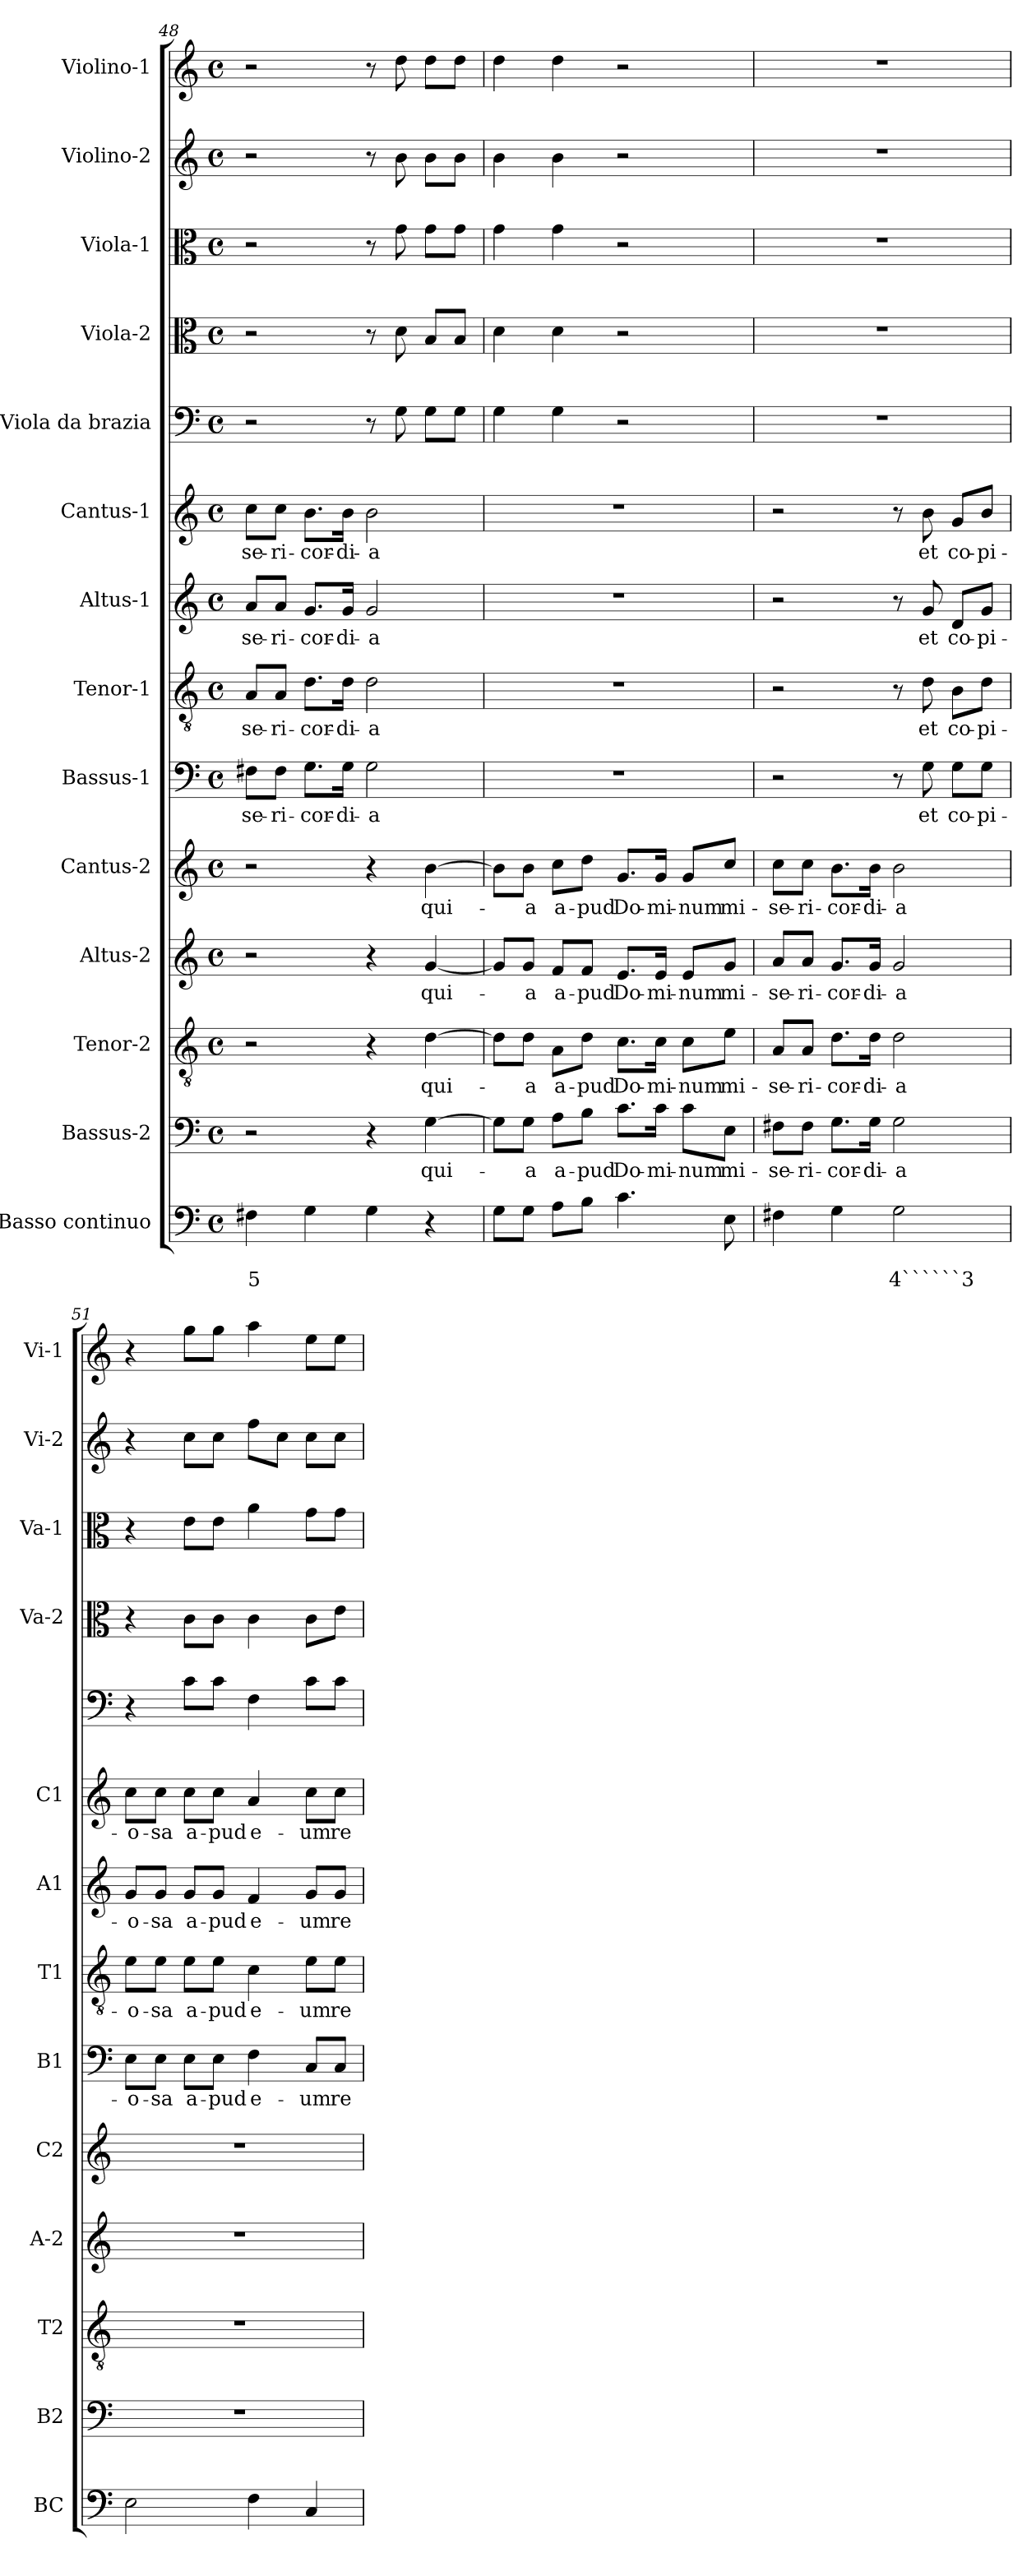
**kern	**text	**text	**kern	**text	**kern	**text	**kern	**text	**kern	**text	**kern	**text	**kern	**text	**kern	**text	**kern	**text	**kern	**kern	**kern	**kern	**kern
*part14	*part14	*part14	*part13	*part13	*part12	*part12	*part11	*part11	*part10	*part10	*part9	*part9	*part8	*part8	*part7	*part7	*part6	*part6	*part5	*part4	*part3	*part2	*part1
*staff14	*staff14	*staff14	*staff13	*staff13	*staff12	*staff12	*staff11	*staff11	*staff10	*staff10	*staff9	*staff9	*staff8	*staff8	*staff7	*staff7	*staff6	*staff6	*staff5	*staff4	*staff3	*staff2	*staff1
*I"Basso continuo	*	*	*I"Bassus-2	*	*I"Tenor-2	*	*I"Altus-2	*	*I"Cantus-2	*	*I"Bassus-1	*	*I"Tenor-1	*	*I"Altus-1	*	*I"Cantus-1	*	*I"Viola  da brazia	*I"Viola-2	*I"Viola-1	*I"Violino-2	*I"Violino-1
*I'BC	*	*	*I'B2	*	*I'T2	*	*I'A-2	*	*I'C2	*	*I'B1	*	*I'T1	*	*I'A1	*	*I'C1	*	*	*I'Va-2	*I'Va-1	*I'Vi-2	*I'Vi-1
!!LO:PB:g=z
*clefF4	*	*	*clefF4	*	*clefGv2	*	*clefG2	*	*clefG2	*	*clefF4	*	*clefGv2	*	*clefG2	*	*clefG2	*	*clefF4	*clefC3	*clefC3	*clefG2	*clefG2
*k[]	*	*	*k[]	*	*k[]	*	*k[]	*	*k[]	*	*k[]	*	*k[]	*	*k[]	*	*k[]	*	*k[]	*k[]	*k[]	*k[]	*k[]
*C:	*	*	*C:	*	*C:	*	*C:	*	*C:	*	*C:	*	*C:	*	*C:	*	*C:	*	*C:	*C:	*C:	*C:	*C:
*M4/4	*	*	*M4/4	*	*M4/4	*	*M4/4	*	*M4/4	*	*M4/4	*	*M4/4	*	*M4/4	*	*M4/4	*	*M4/4	*M4/4	*M4/4	*M4/4	*M4/4
*met(c)	*	*	*met(c)	*	*met(c)	*	*met(c)	*	*met(c)	*	*met(c)	*	*met(c)	*	*met(c)	*	*met(c)	*	*met(c)	*met(c)	*met(c)	*met(c)	*met(c)
=48	=48	=48	=48	=48	=48	=48	=48	=48	=48	=48	=48	=48	=48	=48	=48	=48	=48	=48	=48	=48	=48	=48	=48
!	!	!LO:LY:b	!	!	!	!	!	!	!	!	!	!LO:LY:b	!	!LO:LY:b	!	!LO:LY:b	!	!LO:LY:b	!	!	!	!	!
4F#X\	.	5	2r	.	2r	.	2r	.	2r	.	8F#X\L	-se-	8A/L	-se-	8a/L	-se-	8cc\L	-se-	2r	2r	2r	2r	2r
!	!	!	!	!	!	!	!	!	!	!	!	!LO:LY:b	!	!LO:LY:b	!	!LO:LY:b	!	!LO:LY:b	!	!	!	!	!
.	.	.	.	.	.	.	.	.	.	.	8F#\J	-ri-	8A/J	-ri-	8a/J	-ri-	8cc\J	-ri-	.	.	.	.	.
!	!	!	!	!	!	!	!	!	!	!	!	!LO:LY:b	!	!LO:LY:b	!	!LO:LY:b	!	!LO:LY:b	!	!	!	!	!
4G\	.	.	.	.	.	.	.	.	.	.	8.G\L	-cor-	8.d\L	-cor-	8.g/L	-cor-	8.b\L	-cor-	.	.	.	.	.
!	!	!	!	!	!	!	!	!	!	!	!	!LO:LY:b	!	!LO:LY:b	!	!LO:LY:b	!	!LO:LY:b	!	!	!	!	!
.	.	.	.	.	.	.	.	.	.	.	16G\Jk	-di-	16d\Jk	-di-	16g/Jk	-di-	16b\Jk	-di-	.	.	.	.	.
!	!	!	!	!	!	!	!	!	!	!	!	!LO:LY:b	!	!LO:LY:b	!	!LO:LY:b	!	!LO:LY:b	!	!	!	!	!
4G\	.	.	4r	.	4r	.	4r	.	4r	.	2G\	-a	2d\	-a	2g/	-a	2b\	-a	8r	8r	8r	8r	8r
.	.	.	.	.	.	.	.	.	.	.	.	.	.	.	.	.	.	.	8G\	8d\	8g\	8b\	8dd\
!	!	!	!	!LO:LY:b	!	!LO:LY:b	!	!LO:LY:b	!	!LO:LY:b	!	!	!	!	!	!	!	!	!	!	!	!	!
4r	.	.	[4G\	qui-	[4d\	qui-	[4g/	qui-	[4b\	qui-	.	.	.	.	.	.	.	.	8G\L	8B/L	8g\L	8b\L	8dd\L
.	.	.	.	.	.	.	.	.	.	.	.	.	.	.	.	.	.	.	8G\J	8B/J	8g\J	8b\J	8dd\J
=49	=49	=49	=49	=49	=49	=49	=49	=49	=49	=49	=49	=49	=49	=49	=49	=49	=49	=49	=49	=49	=49	=49	=49
8G\L	.	.	8G\L]	.	8d\L]	.	8g/L]	.	8b\L]	.	1r	.	1r	.	1r	.	1r	.	4G\	4d\	4g\	4b\	4dd\
!	!	!	!	!LO:LY:b	!	!LO:LY:b	!	!LO:LY:b	!	!LO:LY:b	!	!	!	!	!	!	!	!	!	!	!	!	!
8G\J	.	.	8G\J	-a	8d\J	-a	8g/J	-a	8b\J	-a	.	.	.	.	.	.	.	.	.	.	.	.	.
!	!	!	!	!LO:LY:b	!	!LO:LY:b	!	!LO:LY:b	!	!LO:LY:b	!	!	!	!	!	!	!	!	!	!	!	!	!
8A\L	.	.	8A\L	a-	8A\L	a-	8f/L	a-	8cc\L	a-	.	.	.	.	.	.	.	.	4G\	4d\	4g\	4b\	4dd\
!	!	!	!	!LO:LY:b	!	!LO:LY:b	!	!LO:LY:b	!	!LO:LY:b	!	!	!	!	!	!	!	!	!	!	!	!	!
8B\J	.	.	8B\J	-pud	8d\J	-pud	8f/J	-pud	8dd\J	-pud	.	.	.	.	.	.	.	.	.	.	.	.	.
!	!	!	!	!LO:LY:b	!	!LO:LY:b	!	!LO:LY:b	!	!LO:LY:b	!	!	!	!	!	!	!	!	!	!	!	!	!
4.c\	.	.	8.c\L	Do-	8.c\L	Do-	8.e/L	Do-	8.g/L	Do-	.	.	.	.	.	.	.	.	2r	2r	2r	2r	2r
!	!	!	!	!LO:LY:b	!	!LO:LY:b	!	!LO:LY:b	!	!LO:LY:b	!	!	!	!	!	!	!	!	!	!	!	!	!
.	.	.	16c\Jk	-mi-	16c\Jk	-mi-	16e/Jk	-mi-	16g/Jk	-mi-	.	.	.	.	.	.	.	.	.	.	.	.	.
!	!	!	!	!LO:LY:b	!	!LO:LY:b	!	!LO:LY:b	!	!LO:LY:b	!	!	!	!	!	!	!	!	!	!	!	!	!
.	.	.	8c\L	-num	8c\L	-num	8e/L	-num	8g/L	-num	.	.	.	.	.	.	.	.	.	.	.	.	.
!	!	!	!	!LO:LY:b	!	!LO:LY:b	!	!LO:LY:b	!	!LO:LY:b	!	!	!	!	!	!	!	!	!	!	!	!	!
8E\	.	.	8E\J	mi-	8e\J	mi-	8g/J	mi-	8cc/J	mi-	.	.	.	.	.	.	.	.	.	.	.	.	.
=50	=50	=50	=50	=50	=50	=50	=50	=50	=50	=50	=50	=50	=50	=50	=50	=50	=50	=50	=50	=50	=50	=50	=50
!	!	!	!	!LO:LY:b	!	!LO:LY:b	!	!LO:LY:b	!	!LO:LY:b	!	!	!	!	!	!	!	!	!	!	!	!	!
4F#X\	.	.	8F#X\L	-se-	8A/L	-se-	8a/L	-se-	8cc\L	-se-	2r	.	2r	.	2r	.	2r	.	1r	1r	1r	1r	1r
!	!	!	!	!LO:LY:b	!	!LO:LY:b	!	!LO:LY:b	!	!LO:LY:b	!	!	!	!	!	!	!	!	!	!	!	!	!
.	.	.	8F#\J	-ri-	8A/J	-ri-	8a/J	-ri-	8cc\J	-ri-	.	.	.	.	.	.	.	.	.	.	.	.	.
!	!	!	!	!LO:LY:b	!	!LO:LY:b	!	!LO:LY:b	!	!LO:LY:b	!	!	!	!	!	!	!	!	!	!	!	!	!
4G\	.	.	8.G\L	-cor-	8.d\L	-cor-	8.g/L	-cor-	8.b\L	-cor-	.	.	.	.	.	.	.	.	.	.	.	.	.
!	!	!	!	!LO:LY:b	!	!LO:LY:b	!	!LO:LY:b	!	!LO:LY:b	!	!	!	!	!	!	!	!	!	!	!	!	!
.	.	.	16G\Jk	-di-	16d\Jk	-di-	16g/Jk	-di-	16b\Jk	-di-	.	.	.	.	.	.	.	.	.	.	.	.	.
!	!	!LO:LY:b	!	!LO:LY:b	!	!LO:LY:b	!	!LO:LY:b	!	!LO:LY:b	!	!	!	!	!	!	!	!	!	!	!	!	!
2G\	.	4``````3	2G\	-a	2d\	-a	2g/	-a	2b\	-a	8r	.	8r	.	8r	.	8r	.	.	.	.	.	.
!	!	!	!	!	!	!	!	!	!	!	!	!LO:LY:b	!	!LO:LY:b	!	!LO:LY:b	!	!LO:LY:b	!	!	!	!	!
.	.	.	.	.	.	.	.	.	.	.	8G\	et	8d\	et	8g/	et	8b\	et	.	.	.	.	.
!	!	!	!	!	!	!	!	!	!	!	!	!LO:LY:b	!	!LO:LY:b	!	!LO:LY:b	!	!LO:LY:b	!	!	!	!	!
.	.	.	.	.	.	.	.	.	.	.	8G\L	co-	8B\L	co-	8d/L	co-	8g/L	co-	.	.	.	.	.
!	!	!	!	!	!	!	!	!	!	!	!	!LO:LY:b	!	!LO:LY:b	!	!LO:LY:b	!	!LO:LY:b	!	!	!	!	!
.	.	.	.	.	.	.	.	.	.	.	8G\J	-pi-	8d\J	-pi-	8g/J	-pi-	8b/J	-pi-	.	.	.	.	.
=51	=51	=51	=51	=51	=51	=51	=51	=51	=51	=51	=51	=51	=51	=51	=51	=51	=51	=51	=51	=51	=51	=51	=51
!	!	!	!	!	!	!	!	!	!	!	!	!LO:LY:b	!	!LO:LY:b	!	!LO:LY:b	!	!LO:LY:b	!	!	!	!	!
2E\	.	.	1r	.	1r	.	1r	.	1r	.	8E\L	-o-	8e\L	-o-	8g/L	-o-	8cc\L	-o-	4r	4r	4r	4r	4r
!	!	!	!	!	!	!	!	!	!	!	!	!LO:LY:b	!	!LO:LY:b	!	!LO:LY:b	!	!LO:LY:b	!	!	!	!	!
.	.	.	.	.	.	.	.	.	.	.	8E\J	-sa	8e\J	-sa	8g/J	-sa	8cc\J	-sa	.	.	.	.	.
!	!	!	!	!	!	!	!	!	!	!	!	!LO:LY:b	!	!LO:LY:b	!	!LO:LY:b	!	!LO:LY:b	!	!	!	!	!
.	.	.	.	.	.	.	.	.	.	.	8E\L	a-	8e\L	a-	8g/L	a-	8cc\L	a-	8c\L	8c\L	8e\L	8cc\L	8gg\L
!	!	!	!	!	!	!	!	!	!	!	!	!LO:LY:b	!	!LO:LY:b	!	!LO:LY:b	!	!LO:LY:b	!	!	!	!	!
.	.	.	.	.	.	.	.	.	.	.	8E\J	-pud	8e\J	-pud	8g/J	-pud	8cc\J	-pud	8c\J	8c\J	8e\J	8cc\J	8gg\J
!	!	!	!	!	!	!	!	!	!	!	!	!LO:LY:b	!	!LO:LY:b	!	!LO:LY:b	!	!LO:LY:b	!	!	!	!	!
4F\	.	.	.	.	.	.	.	.	.	.	4F\	e-	4c\	e-	4f/	e-	4a/	e-	4F\	4c\	4a\	8ff\L	4aa\
.	.	.	.	.	.	.	.	.	.	.	.	.	.	.	.	.	.	.	.	.	.	8cc\J	.
!	!	!	!	!	!	!	!	!	!	!	!	!LO:LY:b	!	!LO:LY:b	!	!LO:LY:b	!	!LO:LY:b	!	!	!	!	!
4C/	.	.	.	.	.	.	.	.	.	.	8C/L	-um	8e\L	-um	8g/L	-um	8cc\L	-um	8c\L	8c\L	8g\L	8cc\L	8ee\L
!	!	!	!	!	!	!	!	!	!	!	!	!LO:LY:b	!	!LO:LY:b	!	!LO:LY:b	!	!LO:LY:b	!	!	!	!	!
.	.	.	.	.	.	.	.	.	.	.	8C/J	re-	8e\J	re-	8g/J	re-	8cc\J	re-	8c\J	8e\J	8g\J	8cc\J	8ee\J
=	=	=	=	=	=	=	=	=	=	=	=	=	=	=	=	=	=	=	=	=	=	=	=
*-	*-	*-	*-	*-	*-	*-	*-	*-	*-	*-	*-	*-	*-	*-	*-	*-	*-	*-	*-	*-	*-	*-	*-
